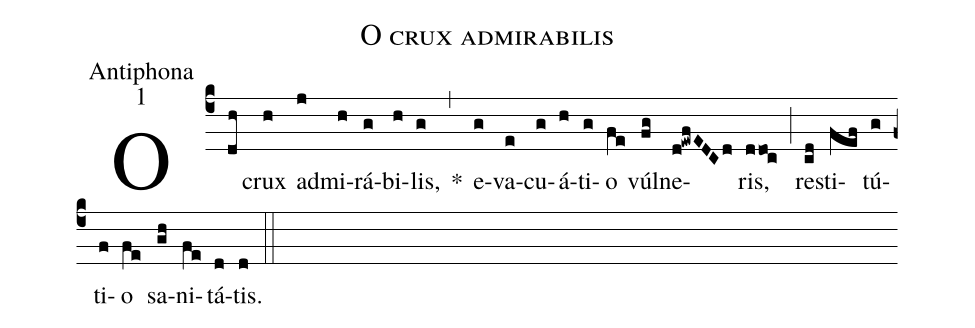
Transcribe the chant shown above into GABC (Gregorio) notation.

name:O crux admirabilis;
office-part:Antiphona;
mode:1;
%%
(c4)
O(dh) crux(h) ad(j)mi(h)rá(g)bi(h)lis,(g) *(,)
e(g)va(e)cu(g)á(h)ti(g)o(fe) vúl(fg)ne(d!ewfEDCd)ris,(ddoc) (;)
re(cd)sti(fef)tú(g)ti(f)o(fe) sa(gh)ni(fe)tá(d)tis.(d) (::)
